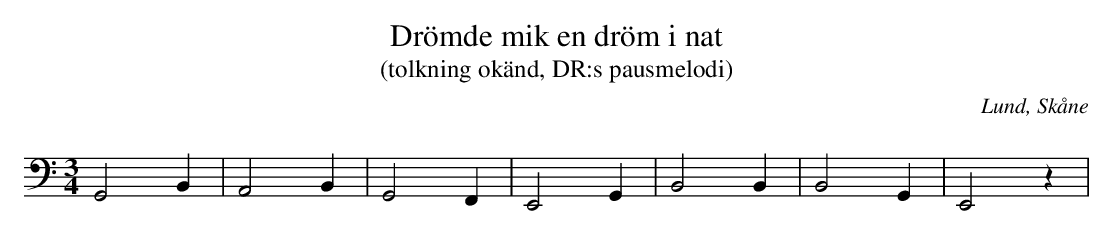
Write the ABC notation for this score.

X:1
T:Drömde mik en dröm i nat
T:(tolkning okänd, DR:s pausmelodi)
O:Lund, Skåne
M:3/4
L:1/4
K:C bass
G,,2B,,|A,,2B,,|G,,2F,,|E,,2G,,|B,,2B,,|B,,2G,,|E,,2z|
